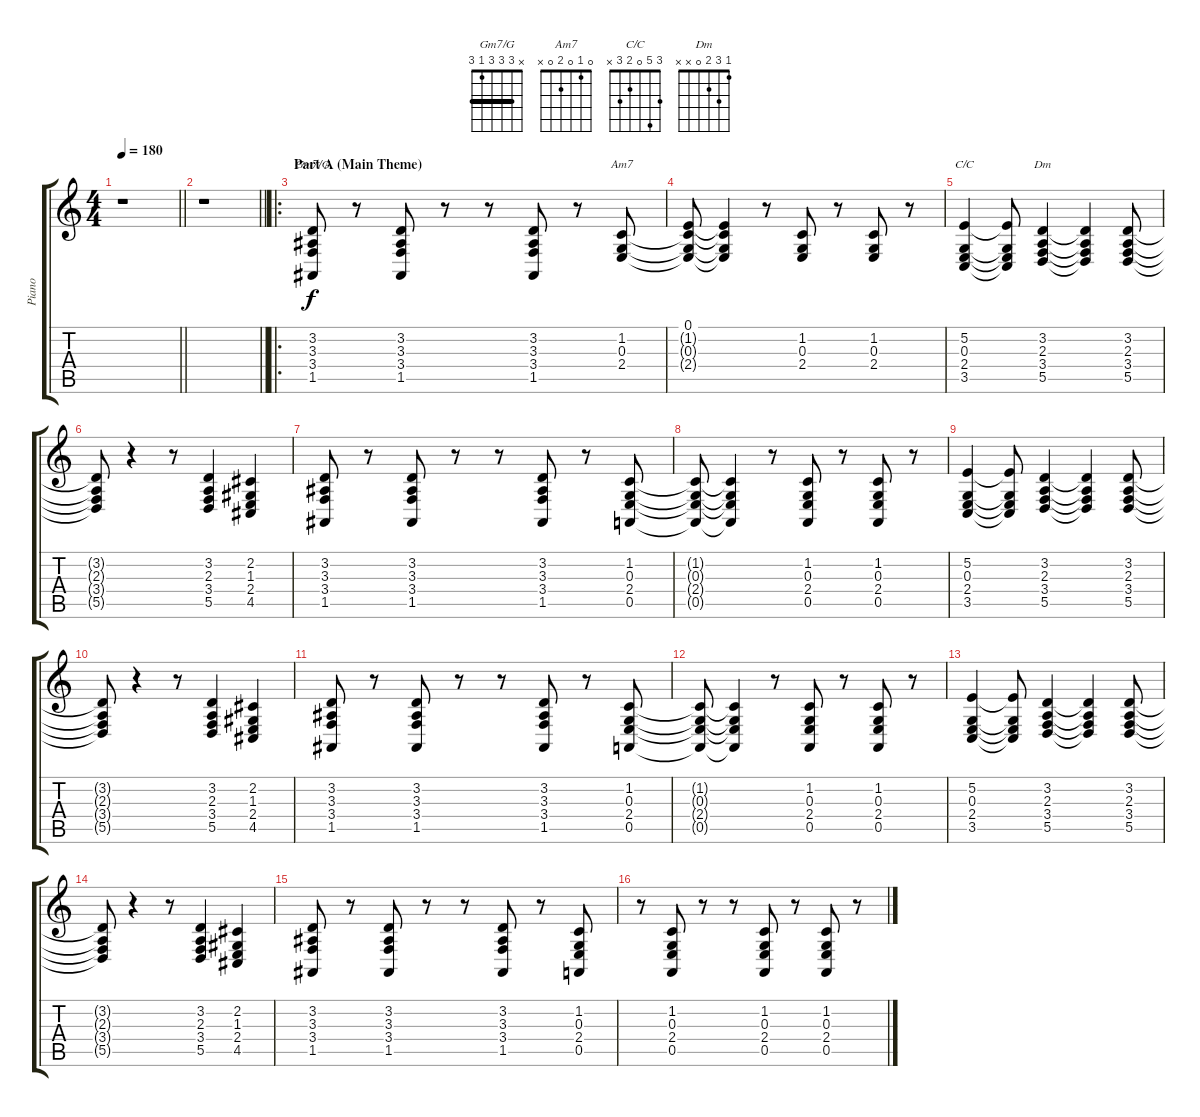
\track ("Piano" "Piano") {instrument electricpiano1}
\staff {score tabs}
\tuning (E4 B3 G3 D3 A2 E2) {hide}
\chord ("Gm7/G" x 3 3 3 1 3) {barre 3}
\chord ("Am7" 0 1 0 2 0 x)
\chord ("C/C" 3 5 0 2 3 x)
\chord ("Dm" 1 3 2 0 x x)
\ts (4 4)
\tempo 180
\clef g2
\barLineRight lightlight
\ks c
r.1{dy f instrument electricpiano1} |
\barLineRight lightlight
r.1 |
\ro
\section ("" "Part A (Main Theme)")
(3.2 3.3 3.4 1.5).8{ch "Gm7/G"} r.8 (3.2 3.3 3.4 1.5).8 r.8 r.8 (3.2 3.3 3.4 1.5).8 r.8 (1.2 0.3 2.4).8{ch "Am7"} |
(0.1 1.2{t} 0.3{t} 2.4{t}).8 (0.1{t} 1.2{t} 0.3{t} 2.4{t}).4 r.8 (1.2 0.3 2.4).8 r.8 (1.2 0.3 2.4).8 r.8 |
(5.2 0.3 2.4 3.5).4{ch "C/C"} (5.2{t} 0.3{t} 2.4{t} 3.5{t}).8 (3.2 2.3 3.4 5.5).4{ch "Dm"} (3.2{t} 2.3{t} 3.4{t} 5.5{t}).4 (3.2 2.3 3.4 5.5).8 |
(3.2{t} 2.3{t} 3.4{t} 5.5{t}).8 r.4 r.8 (3.2 2.3 3.4 5.5).4 (2.2 1.3 2.4 4.5).4 |
(3.2 3.3 3.4 1.5).8 r.8 (3.2 3.3 3.4 1.5).8 r.8 r.8 (3.2 3.3 3.4 1.5).8 r.8 (1.2 0.3 2.4 0.5).8 |
(1.2{t} 0.3{t} 2.4{t} 0.5{t}).8 (1.2{t} 0.3{t} 2.4{t} 0.5{t}).4 r.8 (1.2 0.3 2.4 0.5).8 r.8 (1.2 0.3 2.4 0.5).8 r.8 |
(5.2 0.3 2.4 3.5).4 (5.2{t} 0.3{t} 2.4{t} 3.5{t}).8 (3.2 2.3 3.4 5.5).4 (3.2{t} 2.3{t} 3.4{t} 5.5{t}).4 (3.2 2.3 3.4 5.5).8 |
(3.2{t} 2.3{t} 3.4{t} 5.5{t}).8 r.4 r.8 (3.2 2.3 3.4 5.5).4 (2.2 1.3 2.4 4.5).4 |
(3.2 3.3 3.4 1.5).8 r.8 (3.2 3.3 3.4 1.5).8 r.8 r.8 (3.2 3.3 3.4 1.5).8 r.8 (1.2 0.3 2.4 0.5).8 |
(1.2{t} 0.3{t} 2.4{t} 0.5{t}).8 (1.2{t} 0.3{t} 2.4{t} 0.5{t}).4 r.8 (1.2 0.3 2.4 0.5).8 r.8 (1.2 0.3 2.4 0.5).8 r.8 |
(5.2 0.3 2.4 3.5).4 (5.2{t} 0.3{t} 2.4{t} 3.5{t}).8 (3.2 2.3 3.4 5.5).4 (3.2{t} 2.3{t} 3.4{t} 5.5{t}).4 (3.2 2.3 3.4 5.5).8 |
(3.2{t} 2.3{t} 3.4{t} 5.5{t}).8 r.4 r.8 (3.2 2.3 3.4 5.5).4 (2.2 1.3 2.4 4.5).4 |
(3.2 3.3 3.4 1.5).8 r.8 (3.2 3.3 3.4 1.5).8 r.8 r.8 (3.2 3.3 3.4 1.5).8 r.8 (1.2 0.3 2.4 0.5).8 |
r.8 (1.2 0.3 2.4 0.5).8 r.8 r.8 (1.2 0.3 2.4 0.5).8 r.8 (1.2 0.3 2.4 0.5).8 r.8
